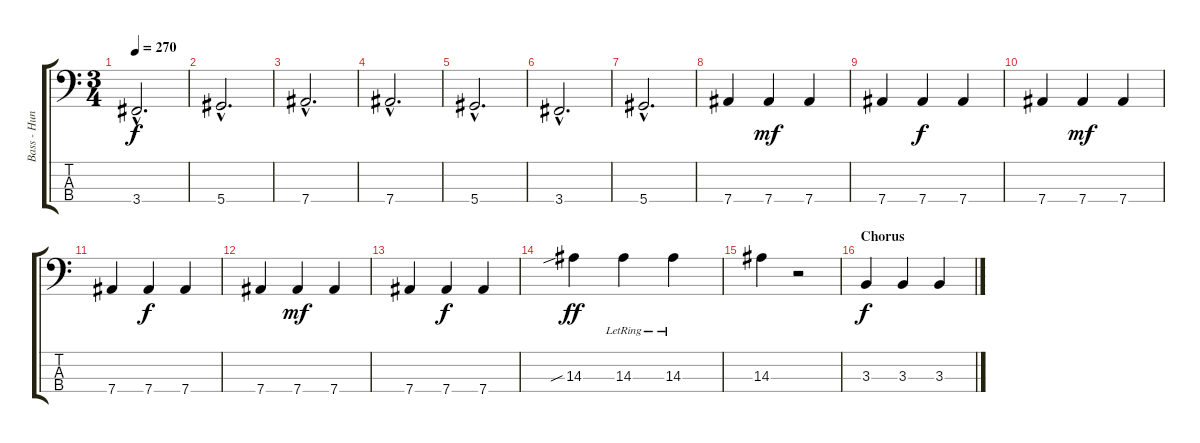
\track ("Bass - Hunter" "Bass - Hun") {instrument electricbasspick}
\staff {score tabs}
\tuning (Gb2 Db2 Ab1 Eb1) {hide}
\ts (3 4)
\tempo 270
\clef f4
\ks c
3.4{hac}.2{d dy f} |
5.4{hac}.2{d} |
7.4{hac}.2{d} |
7.4{hac}.2{d} |
5.4{hac}.2{d} |
3.4{hac}.2{d} |
5.4{hac}.2{d} |
7.4.4 7.4.4{dy mf} 7.4.4 |
7.4.4 7.4.4{dy f} 7.4.4 |
7.4.4 7.4.4{dy mf} 7.4.4 |
7.4.4 7.4.4{dy f} 7.4.4 |
7.4.4 7.4.4{dy mf} 7.4.4 |
7.4.4 7.4.4{dy f} 7.4.4 |
14.3{sib}.4{dy ff} 14.3{lr}.4 14.3{lr}.4 |
14.3.4 r.2 |
\section ("" "Chorus")
3.3.4{dy f} 3.3.4 3.3.4
